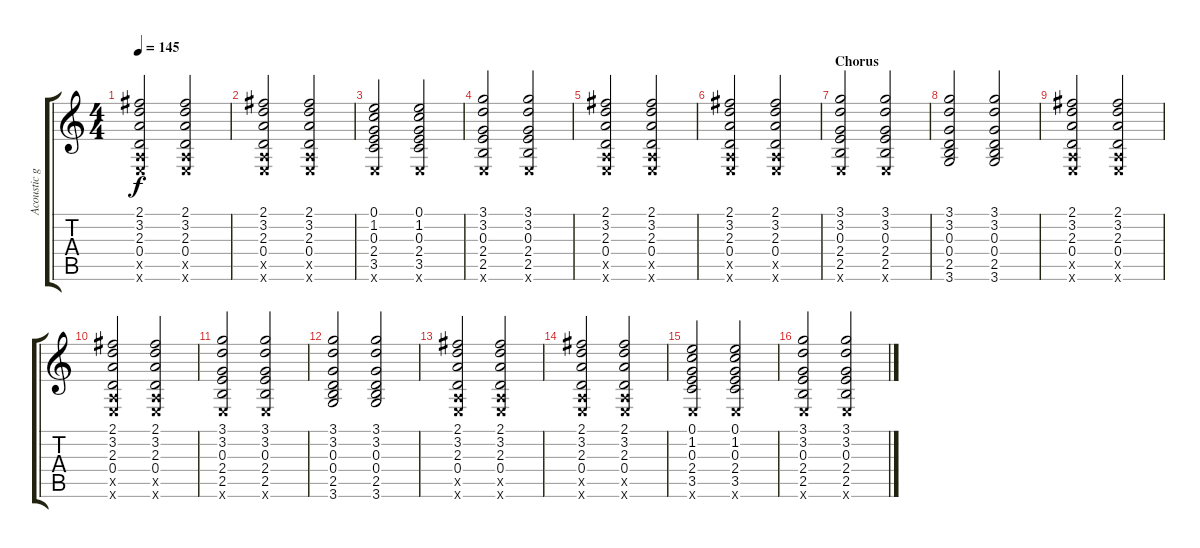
\track ("Acoustic guitar" "Acoustic g") {instrument acousticguitarsteel}
\staff {score tabs}
\tuning (E4 B3 G3 D3 A2 E2) {hide}
\ts (4 4)
\tempo 145
\clef g2
\ks c
(2.1 3.2 2.3 0.4 0.5{x} 0.6{x}).2{dy f} (2.1 3.2 2.3 0.4 0.5{x} 0.6{x}).2 |
(2.1 3.2 2.3 0.4 0.5{x} 0.6{x}).2 (2.1 3.2 2.3 0.4 0.5{x} 0.6{x}).2 |
(0.1 1.2 0.3 2.4 3.5 0.6{x}).2 (0.1 1.2 0.3 2.4 3.5 0.6{x}).2 |
(3.1 3.2 0.3 2.4 2.5 0.6{x}).2 (3.1 3.2 0.3 2.4 2.5 0.6{x}).2 |
(2.1 3.2 2.3 0.4 0.5{x} 0.6{x}).2 (2.1 3.2 2.3 0.4 0.5{x} 0.6{x}).2 |
(2.1 3.2 2.3 0.4 0.5{x} 0.6{x}).2 (2.1 3.2 2.3 0.4 0.5{x} 0.6{x}).2 |
\section ("" "Chorus")
(3.1 3.2 0.3 2.4 2.5 0.6{x}).2 (3.1 3.2 0.3 2.4 2.5 0.6{x}).2 |
\section ("" "")
(3.1 3.2 0.3 0.4 2.5 3.6).2 (3.1 3.2 0.3 0.4 2.5 3.6).2 |
(2.1 3.2 2.3 0.4 0.5{x} 0.6{x}).2 (2.1 3.2 2.3 0.4 0.5{x} 0.6{x}).2 |
(2.1 3.2 2.3 0.4 0.5{x} 0.6{x}).2 (2.1 3.2 2.3 0.4 0.5{x} 0.6{x}).2 |
(3.1 3.2 0.3 2.4 2.5 0.6{x}).2 (3.1 3.2 0.3 2.4 2.5 0.6{x}).2 |
(3.1 3.2 0.3 0.4 2.5 3.6).2 (3.1 3.2 0.3 0.4 2.5 3.6).2 |
(2.1 3.2 2.3 0.4 0.5{x} 0.6{x}).2 (2.1 3.2 2.3 0.4 0.5{x} 0.6{x}).2 |
(2.1 3.2 2.3 0.4 0.5{x} 0.6{x}).2 (2.1 3.2 2.3 0.4 0.5{x} 0.6{x}).2 |
(0.1 1.2 0.3 2.4 3.5 0.6{x}).2 (0.1 1.2 0.3 2.4 3.5 0.6{x}).2 |
(3.1 3.2 0.3 2.4 2.5 0.6{x}).2 (3.1 3.2 0.3 2.4 2.5 0.6{x}).2
